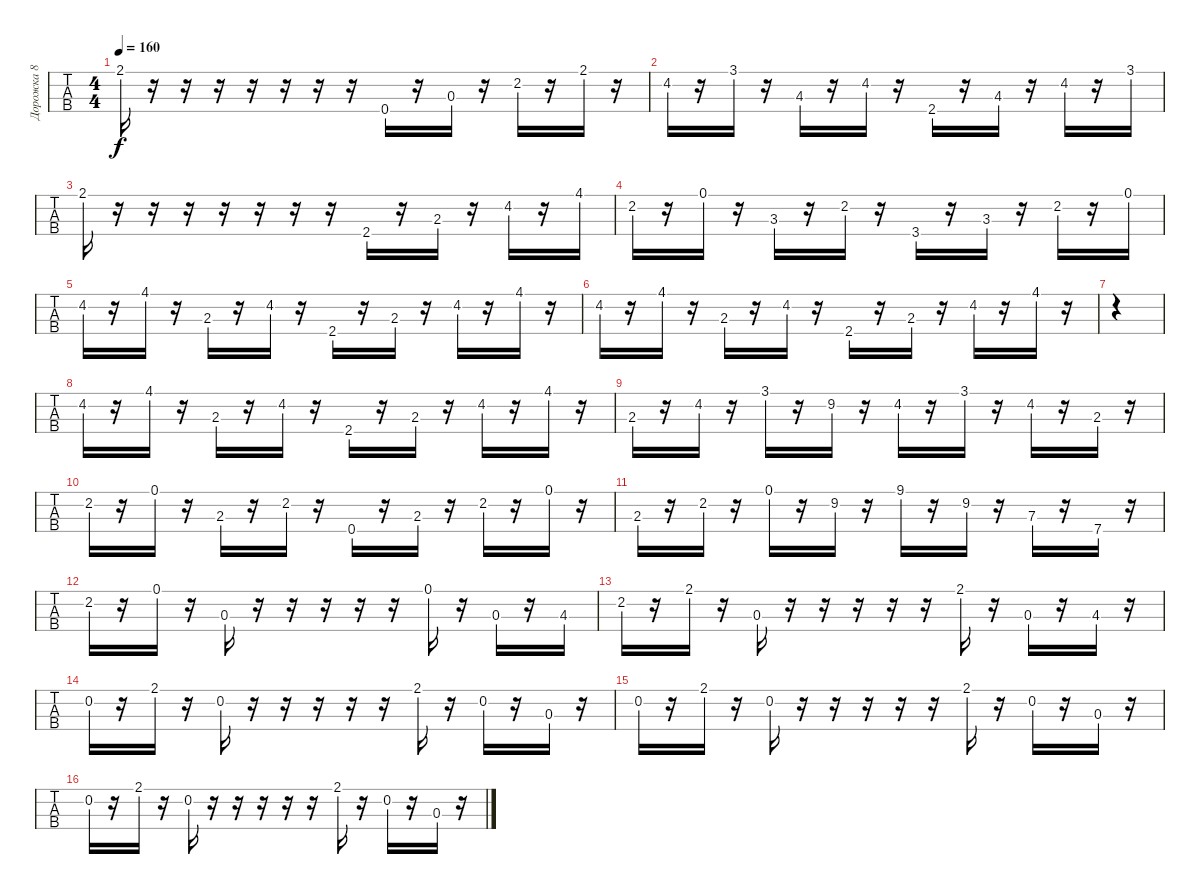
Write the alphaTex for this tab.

\track ("Дорожка 8" "Дорожка 8") {instrument electricbassfinger}
\staff {tabs}
\tuning (G2 D2 A1 E1) {hide}
\ts (4 4)
\tempo 160
\clef f4
\ks c
2.1.16{dy f} r.16 r.16 r.16 r.16 r.16 r.16 r.16 0.4.16 r.16 0.3.16 r.16 2.2.16 r.16 2.1.16 r.16 |
4.2.16 r.16 3.1.16 r.16 4.3.16 r.16 4.2.16 r.16 2.4.16 r.16 4.3.16 r.16 4.2.16 r.16 3.1.16 |
2.1.16 r.16 r.16 r.16 r.16 r.16 r.16 r.16 2.4.16 r.16 2.3.16 r.16 4.2.16 r.16 4.1.16 |
2.2.16 r.16 0.1.16 r.16 3.3.16 r.16 2.2.16 r.16 3.4.16 r.16 3.3.16 r.16 2.2.16 r.16 0.1.16 |
4.2.16 r.16 4.1.16 r.16 2.3.16 r.16 4.2.16 r.16 2.4.16 r.16 2.3.16 r.16 4.2.16 r.16 4.1.16 r.16 |
4.2.16 r.16 4.1.16 r.16 2.3.16 r.16 4.2.16 r.16 2.4.16 r.16 2.3.16 r.16 4.2.16 r.16 4.1.16 r.16 |
|
4.2.16 r.16 4.1.16 r.16 2.3.16 r.16 4.2.16 r.16 2.4.16 r.16 2.3.16 r.16 4.2.16 r.16 4.1.16 r.16 |
2.3.16 r.16 4.2.16 r.16 3.1.16 r.16 9.2.16 r.16 4.2.16 r.16 3.1.16 r.16 4.2.16 r.16 2.3.16 r.16 |
2.2.16 r.16 0.1.16 r.16 2.3.16 r.16 2.2.16 r.16 0.4.16 r.16 2.3.16 r.16 2.2.16 r.16 0.1.16 r.16 |
2.3.16 r.16 2.2.16 r.16 0.1.16 r.16 9.2.16 r.16 9.1.16 r.16 9.2.16 r.16 7.3.16 r.16 7.4.16 r.16 |
2.2.16 r.16 0.1.16 r.16 0.3.16 r.16 r.16 r.16 r.16 r.16 0.1.16 r.16 0.3.16 r.16 4.3.16 |
2.2.16 r.16 2.1.16 r.16 0.3.16 r.16 r.16 r.16 r.16 r.16 2.1.16 r.16 0.3.16 r.16 4.3.16 r.16 |
0.2.16 r.16 2.1.16 r.16 0.2.16 r.16 r.16 r.16 r.16 r.16 2.1.16 r.16 0.2.16 r.16 0.3.16 r.16 |
0.2.16 r.16 2.1.16 r.16 0.2.16 r.16 r.16 r.16 r.16 r.16 2.1.16 r.16 0.2.16 r.16 0.3.16 r.16 |
0.2.16 r.16 2.1.16 r.16 0.2.16 r.16 r.16 r.16 r.16 r.16 2.1.16 r.16 0.2.16 r.16 0.3.16 r.16
